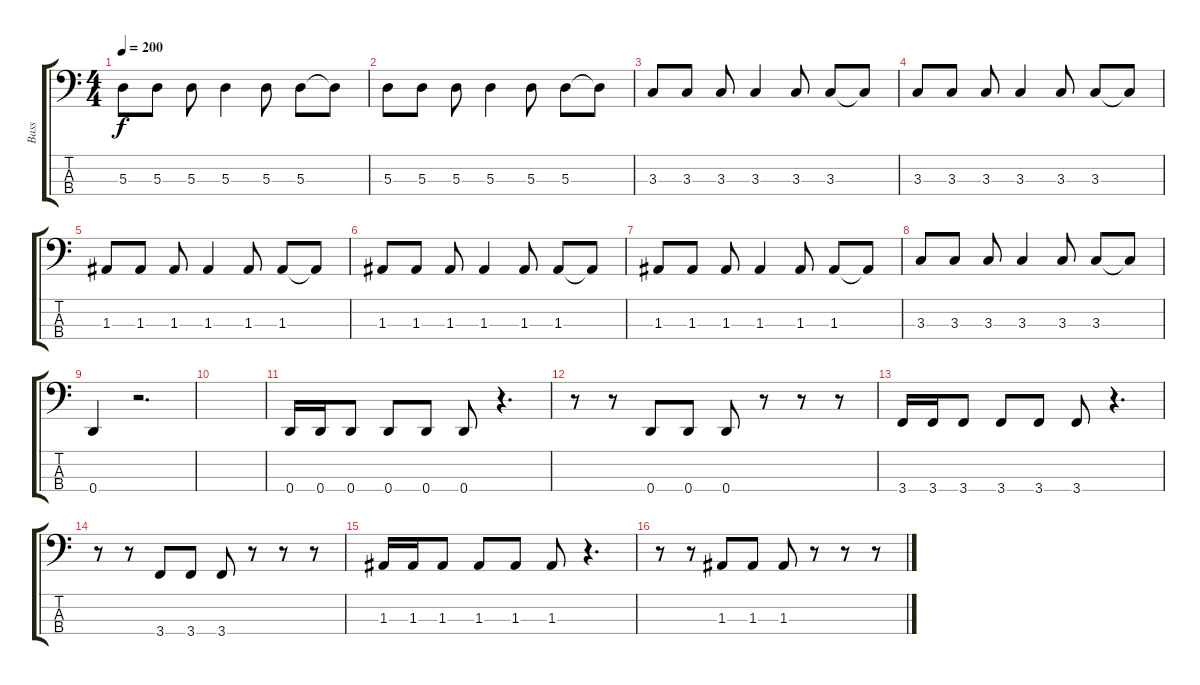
\track ("Bass" "Bass") {instrument electricbassfinger}
\staff {score tabs}
\tuning (G2 D2 A1 D1) {hide}
\ts (4 4)
\tempo 200
\clef f4
\ks c
5.3.8{dy f} 5.3.8 5.3.8 5.3.4 5.3.8 5.3.8 5.3{t}.8 |
5.3.8 5.3.8 5.3.8 5.3.4 5.3.8 5.3.8 5.3{t}.8 |
3.3.8 3.3.8 3.3.8 3.3.4 3.3.8 3.3.8 3.3{t}.8 |
3.3.8 3.3.8 3.3.8 3.3.4 3.3.8 3.3.8 3.3{t}.8 |
1.3.8 1.3.8 1.3.8 1.3.4 1.3.8 1.3.8 1.3{t}.8 |
1.3.8 1.3.8 1.3.8 1.3.4 1.3.8 1.3.8 1.3{t}.8 |
1.3.8 1.3.8 1.3.8 1.3.4 1.3.8 1.3.8 1.3{t}.8 |
3.3.8 3.3.8 3.3.8 3.3.4 3.3.8 3.3.8 3.3{t}.8 |
0.4.4 r.2{d} |
|
0.4.16 0.4.16 0.4.8 0.4.8 0.4.8 0.4.8 r.4{d} |
r.8 r.8 0.4.8 0.4.8 0.4.8 r.8 r.8 r.8 |
3.4.16 3.4.16 3.4.8 3.4.8 3.4.8 3.4.8 r.4{d} |
r.8 r.8 3.4.8 3.4.8 3.4.8 r.8 r.8 r.8 |
1.3.16 1.3.16 1.3.8 1.3.8 1.3.8 1.3.8 r.4{d} |
r.8 r.8 1.3.8 1.3.8 1.3.8 r.8 r.8 r.8
